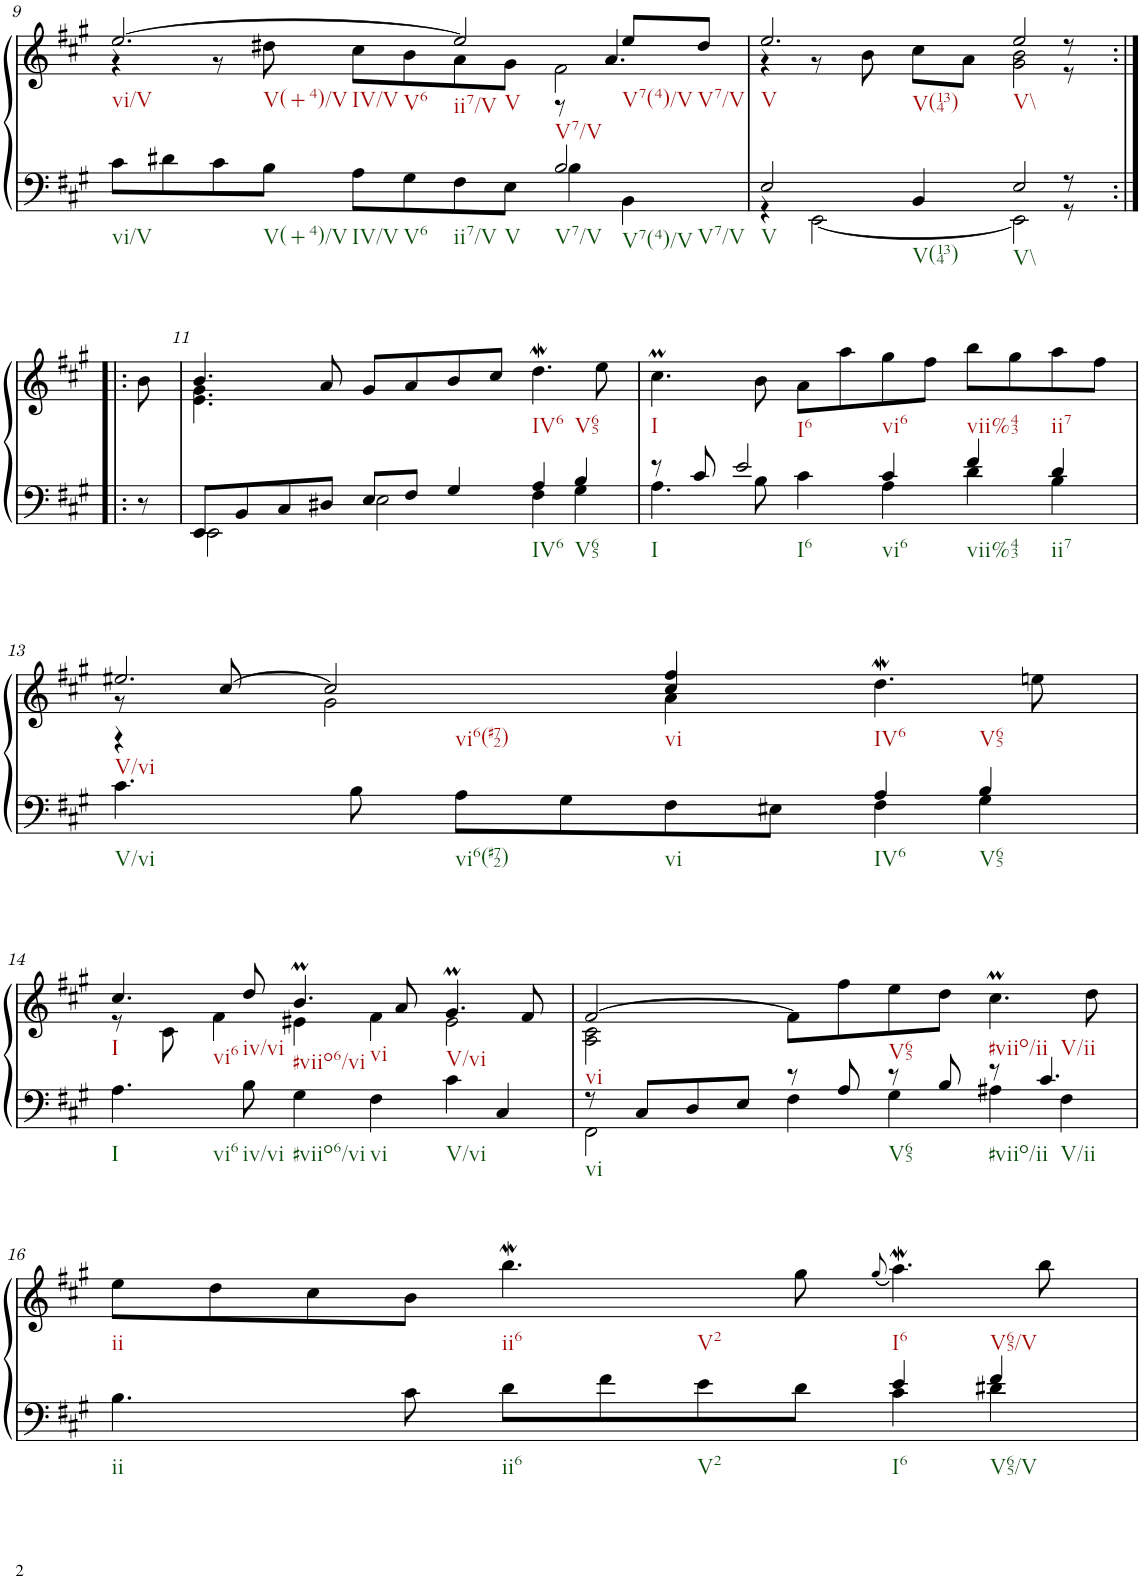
**kern	**kern
*part1	*part1
*staff2	*staff1
*I"unbenannt1	*
!!LO:PB:g=z
*clefF4	*clefG2
*k[f#c#g#]	*k[f#c#g#]
*M3/2	*M3/2
=9	=9
*^	*^
*	*	*	*^
8c#\L	1ryy	[2.ee/	4r	1ryy
8d#X\	.	.	.	.
8c#\	.	.	8r	.
8B\J	.	.	8dd#X\	.
8A\L	.	.	8cc#\L	.
8G#\	.	.	8b\	.
8F#\	.	2ee/]	8a\	.
8E\J	.	.	8g#\J	.
2B/	4B\	.	2f#\	8r
.	.	.	.	4.a/
.	4BB\	8ee/L	.	.
.	.	8dd#/J	.	.
*	*	*	*v	*v
=10	=10	=10	=10
2E/	4r	2.ee/	4r
.	[2EE\	.	8r
.	.	.	8b\
4BB/	.	.	8cc#\L
.	.	.	8a\J
2E/	2EE\]	2ee/	2g#\ 2b\
8r	8r	8r	8r
*v	*v	*	*
*	*v	*v
!!LO:LB:g=z
=10X1:|!|:	=10X1:|!|:
8r	8b\
=11	=11
*^	*^
8EE/L	2EE\	4.b/	4.e\ 4.g#\
8BB/	.	.	.
8C#/	.	.	.
8D#X/J	.	8a/	1ryy
8E/L	2E\	8g#/L	.
8F#/J	.	8a/	.
4G#/	.	8b/	.
.	.	8cc#/J	.
4A/	4F#\	4.ddw\	.
4B/	4G#\	.	.
.	.	8ee\	8ryy
*	*	*v	*v
=12	=12	=12
8r	4.A\	4.cc#m\
8c#/	.	.
2e/	.	.
.	8B\	8b\
.	4c#\	8a\L
.	.	8aa\
4c#/	4A\	8gg#\
.	.	8ff#\J
4f#/	4d\	8bb\L
.	.	8gg#\
4d/	4B\	8aa\
.	.	8ff#\J
!!LO:LB:g=z
=13	=13	=13
*	*	*^
*	*	*	*^
4.c#\	1ryy	2.ee#X/	8r	4r
.	.	.	[8cc#/	.
.	.	.	2cc#/]	2g#\
8B\	.	.	.	.
8A\L	.	.	.	.
8G#\	.	.	.	.
8F#\	.	4ff#/	4cc#/	4a\
8E#X\J	.	.	.	.
4A/	4F#\	4.ddw\	2ryy	2ryy
4B/	4G#\	.	.	.
.	.	8een\	.	.
*v	*v	*	*	*
*	*	*v	*v
!!LO:LB:g=z
=14	=14	=14
4.A\	4.cc#/	8r
.	.	8c#\
.	.	4f#\
8B\	8dd/	.
4G#\	4.bM/	4e#X\
4F#\	.	4f#\
.	8a/	.
4c#\	4.g#m/	2e#\
4C#/	.	.
.	8f#/	.
=15	=15	=15
*^	*	*
8r	2FF#\	[2f#/	2A\ 2c#\
8C#/L	.	.	.
8D/	.	.	.
8E/J	.	.	.
8r	4F#\	8f#\L]	1ryy
8A/	.	8ff#\	.
8r	4G#\	8ee\	.
8B/	.	8dd\J	.
8r	4A#X\	4.cc#m\	.
4.c#/	.	.	.
.	4F#\	.	.
.	.	8dd\	.
*	*	*v	*v
!!LO:LB:g=z
=16	=16	=16
4.B\	1ryy	8ee\L
.	.	8dd\
.	.	8cc#\
8c#\	.	8b\J
8d\L	.	4.bbW\
8f#\	.	.
8e\	.	.
8d\J	.	8gg#\
.	.	(8qgg#/
4e/	4c#\	4.aaw\)
4f#/	4d#X\	.
.	.	8bb\
*v	*v	*
=	=
*-	*-
